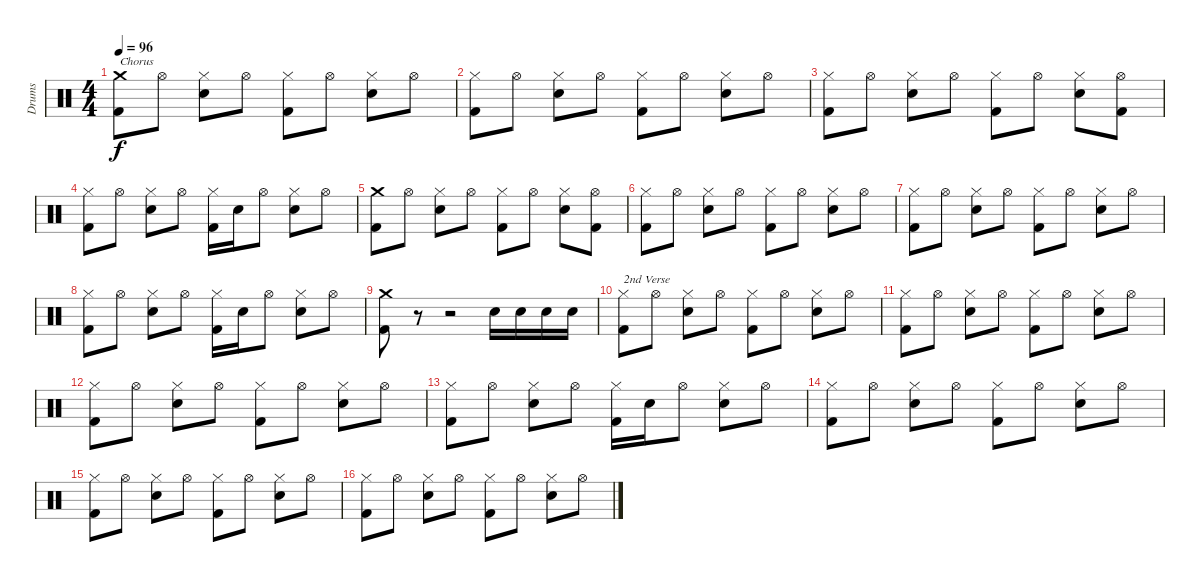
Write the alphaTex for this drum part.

\track ("Drums" "Drums") {instrument percussion}
\staff {score}
\articulation defaults
\ts (4 4)
\tempo 96
\clef neutral
\ks c
("Crash medium (hit)" "Kick (hit) 2").8{txt "Chorus" dy f} "Hi-Hat (open)".8 ("Hi-Hat (closed)" "Snare (hit) 2").8 "Hi-Hat (open)".8 ("Hi-Hat (closed)" "Kick (hit) 2").8 "Hi-Hat (open)".8 ("Hi-Hat (closed)" "Snare (hit) 2").8 "Hi-Hat (open)".8 |
("Hi-Hat (closed)" "Kick (hit) 2").8 "Hi-Hat (open)".8 ("Hi-Hat (closed)" "Snare (hit) 2").8 "Hi-Hat (open)".8 ("Hi-Hat (closed)" "Kick (hit) 2").8 "Hi-Hat (open)".8 ("Hi-Hat (closed)" "Snare (hit) 2").8 "Hi-Hat (open)".8 |
("Hi-Hat (closed)" "Kick (hit) 2").8 "Hi-Hat (open)".8 ("Hi-Hat (closed)" "Snare (hit) 2").8 "Hi-Hat (open)".8 ("Hi-Hat (closed)" "Kick (hit) 2").8 "Hi-Hat (open)".8 ("Hi-Hat (closed)" "Snare (hit) 2").8 ("Hi-Hat (open)" "Kick (hit) 2").8 |
("Hi-Hat (closed)" "Kick (hit) 2").8 "Hi-Hat (open)".8 ("Hi-Hat (closed)" "Snare (hit) 2").8 "Hi-Hat (open)".8 ("Hi-Hat (closed)" "Kick (hit) 2").16 "Snare (hit) 2".16 "Hi-Hat (open)".8 ("Hi-Hat (closed)" "Snare (hit) 2").8 "Hi-Hat (open)".8 |
("Crash medium (hit)" "Kick (hit) 2").8 "Hi-Hat (open)".8 ("Hi-Hat (closed)" "Snare (hit) 2").8 "Hi-Hat (open)".8 ("Hi-Hat (closed)" "Kick (hit) 2").8 "Hi-Hat (open)".8 ("Hi-Hat (closed)" "Snare (hit) 2").8 ("Hi-Hat (open)" "Kick (hit) 2").8 |
("Hi-Hat (closed)" "Kick (hit) 2").8 "Hi-Hat (open)".8 ("Hi-Hat (closed)" "Snare (hit) 2").8 "Hi-Hat (open)".8 ("Hi-Hat (closed)" "Kick (hit) 2").8 "Hi-Hat (open)".8 ("Hi-Hat (closed)" "Snare (hit) 2").8 "Hi-Hat (open)".8 |
("Hi-Hat (closed)" "Kick (hit) 2").8 "Hi-Hat (open)".8 ("Hi-Hat (closed)" "Snare (hit) 2").8 "Hi-Hat (open)".8 ("Hi-Hat (closed)" "Kick (hit) 2").8 "Hi-Hat (open)".8 ("Hi-Hat (closed)" "Snare (hit) 2").8 "Hi-Hat (open)".8 |
("Hi-Hat (closed)" "Kick (hit) 2").8 "Hi-Hat (open)".8 ("Hi-Hat (closed)" "Snare (hit) 2").8 "Hi-Hat (open)".8 ("Hi-Hat (closed)" "Kick (hit) 2").16 "Snare (hit) 2".16 "Hi-Hat (open)".8 ("Hi-Hat (closed)" "Snare (hit) 2").8 "Hi-Hat (open)".8 |
("Crash medium (hit)" "Kick (hit) 2").8 r.8 r.2 "Snare (hit) 2".16 "Snare (hit) 2".16 "Snare (hit) 2".16 "Snare (hit) 2".16 |
("Hi-Hat (closed)" "Kick (hit) 2").8{txt "2nd Verse"} "Hi-Hat (open)".8 ("Hi-Hat (closed)" "Snare (hit) 2").8 "Hi-Hat (open)".8 ("Hi-Hat (closed)" "Kick (hit) 2").8 "Hi-Hat (open)".8 ("Hi-Hat (closed)" "Snare (hit) 2").8 "Hi-Hat (open)".8 |
("Hi-Hat (closed)" "Kick (hit) 2").8 "Hi-Hat (open)".8 ("Hi-Hat (closed)" "Snare (hit) 2").8 "Hi-Hat (open)".8 ("Hi-Hat (closed)" "Kick (hit) 2").8 "Hi-Hat (open)".8 ("Hi-Hat (closed)" "Snare (hit) 2").8 "Hi-Hat (open)".8 |
("Hi-Hat (closed)" "Kick (hit) 2").8 "Hi-Hat (open)".8 ("Hi-Hat (closed)" "Snare (hit) 2").8 "Hi-Hat (open)".8 ("Hi-Hat (closed)" "Kick (hit) 2").8 "Hi-Hat (open)".8 ("Hi-Hat (closed)" "Snare (hit) 2").8 "Hi-Hat (open)".8 |
("Hi-Hat (closed)" "Kick (hit) 2").8 "Hi-Hat (open)".8 ("Hi-Hat (closed)" "Snare (hit) 2").8 "Hi-Hat (open)".8 ("Hi-Hat (closed)" "Kick (hit) 2").16 "Snare (hit) 2".16 "Hi-Hat (open)".8 ("Hi-Hat (closed)" "Snare (hit) 2").8 "Hi-Hat (open)".8 |
("Hi-Hat (closed)" "Kick (hit) 2").8 "Hi-Hat (open)".8 ("Hi-Hat (closed)" "Snare (hit) 2").8 "Hi-Hat (open)".8 ("Hi-Hat (closed)" "Kick (hit) 2").8 "Hi-Hat (open)".8 ("Hi-Hat (closed)" "Snare (hit) 2").8 "Hi-Hat (open)".8 |
("Hi-Hat (closed)" "Kick (hit) 2").8 "Hi-Hat (open)".8 ("Hi-Hat (closed)" "Snare (hit) 2").8 "Hi-Hat (open)".8 ("Hi-Hat (closed)" "Kick (hit) 2").8 "Hi-Hat (open)".8 ("Hi-Hat (closed)" "Snare (hit) 2").8 "Hi-Hat (open)".8 |
("Hi-Hat (closed)" "Kick (hit) 2").8 "Hi-Hat (open)".8 ("Hi-Hat (closed)" "Snare (hit) 2").8 "Hi-Hat (open)".8 ("Hi-Hat (closed)" "Kick (hit) 2").8 "Hi-Hat (open)".8 ("Hi-Hat (closed)" "Snare (hit) 2").8 "Hi-Hat (open)".8
